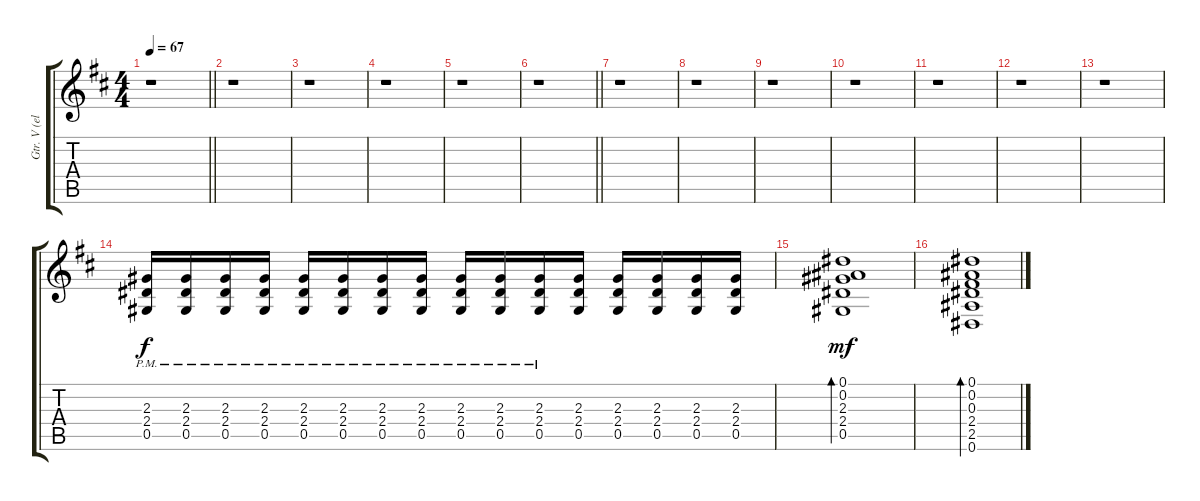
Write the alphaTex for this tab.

\track ("Gtr. V (elec. w/dist.)" "Gtr. V (el") {instrument distortionguitar}
\staff {score tabs}
\tuning (Eb4 Bb3 Gb3 Db3 Ab2 Eb2) {hide}
\ts (4 4)
\tempo 67
\clef g2
\barLineRight lightlight
\ks d
r.1{dy mf} |
r.1 |
r.1 |
r.1 |
r.1 |
\barLineRight lightlight
r.1 |
r.1 |
r.1 |
r.1 |
r.1 |
r.1 |
r.1 |
r.1 |
(2.3{pm} 2.4{pm} 0.5{pm}).16{dy f} (2.3{pm} 2.4{pm} 0.5{pm}).16 (2.3{pm} 2.4{pm} 0.5{pm}).16 (2.3{pm} 2.4{pm} 0.5{pm}).16 (2.3{pm} 2.4{pm} 0.5{pm}).16 (2.3{pm} 2.4{pm} 0.5{pm}).16 (2.3{pm} 2.4{pm} 0.5{pm}).16 (2.3{pm} 2.4{pm} 0.5{pm}).16 (2.3{pm} 2.4{pm} 0.5{pm}).16 (2.3{pm} 2.4{pm} 0.5{pm}).16 (2.3{pm} 2.4{pm} 0.5{pm}).16 (2.3 2.4 0.5).16 (2.3 2.4 0.5).16 (2.3 2.4 0.5).16 (2.3 2.4 0.5).16 (2.3 2.4 0.5).16 |
(0.1 0.2 2.3 2.4 0.5).1{bd 30 dy mf} |
(0.1 0.2 0.3 2.4 2.5 0.6).1{bd 30}
